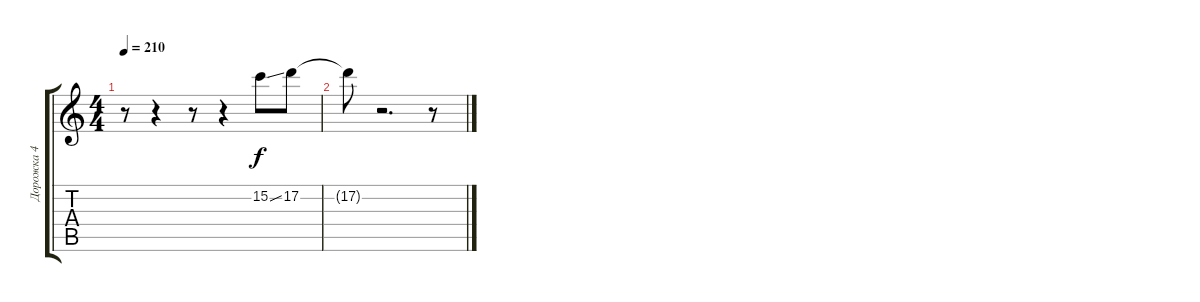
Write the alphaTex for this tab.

\track ("Дорожка 4" "Дорожка 4") {instrument distortionguitar}
\staff {score tabs}
\tuning (D4 A3 F3 C3 G2 C2) {hide}
\ts (4 4)
\tempo 210
\clef g2
\ks c
r.8{dy f} r.4 r.8 r.4 15.2{ss}.8 17.2.8 |
17.2{t}.8 r.2{d} r.8
